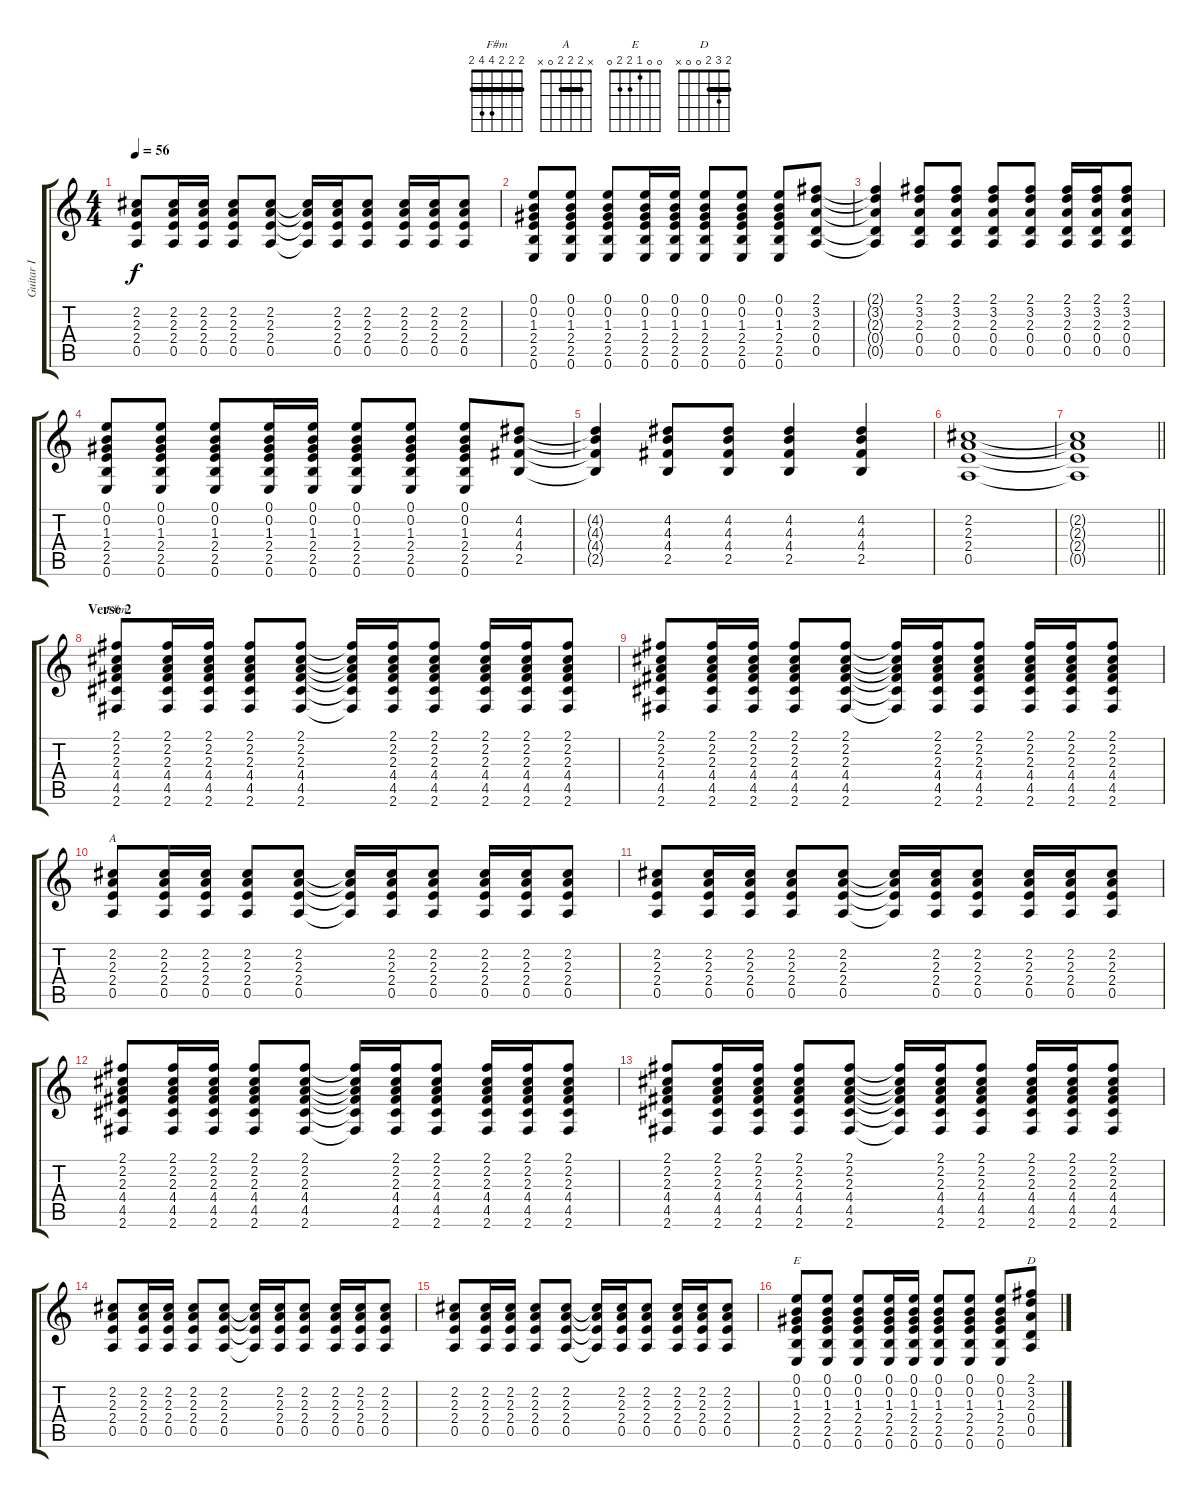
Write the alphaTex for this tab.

\track ("Guitar I" "Guitar I") {instrument acousticguitarnylon}
\staff {score tabs}
\tuning (E4 B3 G3 D3 A2 E2) {hide}
\chord ("F#m" 2 2 2 4 4 2) {barre 2}
\chord ("A" x 2 2 2 0 x) {barre 2}
\chord ("E" 0 0 1 2 2 0)
\chord ("D" 2 3 2 0 0 x) {barre 2}
\ts (4 4)
\tempo 56
\clef g2
\ks c
(2.2 2.3 2.4 0.5).8{dy f} (2.2 2.3 2.4 0.5).16 (2.2 2.3 2.4 0.5).16 (2.2 2.3 2.4 0.5).8 (2.2 2.3 2.4 0.5).8 (2.2{t} 2.3{t} 2.4{t} 0.5{t}).16 (2.2 2.3 2.4 0.5).16 (2.2 2.3 2.4 0.5).8 (2.2 2.3 2.4 0.5).16 (2.2 2.3 2.4 0.5).16 (2.2 2.3 2.4 0.5).8 |
(0.1 0.2 1.3 2.4 2.5 0.6).8 (0.1 0.2 1.3 2.4 2.5 0.6).8 (0.1 0.2 1.3 2.4 2.5 0.6).8 (0.1 0.2 1.3 2.4 2.5 0.6).16 (0.1 0.2 1.3 2.4 2.5 0.6).16 (0.1 0.2 1.3 2.4 2.5 0.6).8 (0.1 0.2 1.3 2.4 2.5 0.6).8 (0.1 0.2 1.3 2.4 2.5 0.6).8 (2.1 3.2 2.3 0.4 0.5).8 |
(2.1{t} 3.2{t} 2.3{t} 0.4{t} 0.5{t}).4 (2.1 3.2 2.3 0.4 0.5).8 (2.1 3.2 2.3 0.4 0.5).8 (2.1 3.2 2.3 0.4 0.5).8 (2.1 3.2 2.3 0.4 0.5).8 (2.1 3.2 2.3 0.4 0.5).16 (2.1 3.2 2.3 0.4 0.5).16 (2.1 3.2 2.3 0.4 0.5).8 |
(0.1 0.2 1.3 2.4 2.5 0.6).8 (0.1 0.2 1.3 2.4 2.5 0.6).8 (0.1 0.2 1.3 2.4 2.5 0.6).8 (0.1 0.2 1.3 2.4 2.5 0.6).16 (0.1 0.2 1.3 2.4 2.5 0.6).16 (0.1 0.2 1.3 2.4 2.5 0.6).8 (0.1 0.2 1.3 2.4 2.5 0.6).8 (0.1 0.2 1.3 2.4 2.5 0.6).8 (4.2 4.3 4.4 2.5).8 |
(4.2{t} 4.3{t} 4.4{t} 2.5{t}).4 (4.2 4.3 4.4 2.5).8 (4.2 4.3 4.4 2.5).8 (4.2 4.3 4.4 2.5).4 (4.2 4.3 4.4 2.5).4 |
(2.2 2.3 2.4 0.5).1 |
\barLineRight lightlight
(2.2{t} 2.3{t} 2.4{t} 0.5{t}).1 |
\section ("" "Verse 2")
(2.1 2.2 2.3 4.4 4.5 2.6).8{ch "F#m"} (2.1 2.2 2.3 4.4 4.5 2.6).16 (2.1 2.2 2.3 4.4 4.5 2.6).16 (2.1 2.2 2.3 4.4 4.5 2.6).8 (2.1 2.2 2.3 4.4 4.5 2.6).8 (2.1{t} 2.2{t} 2.3{t} 4.4{t} 4.5{t} 2.6{t}).16 (2.1 2.2 2.3 4.4 4.5 2.6).16 (2.1 2.2 2.3 4.4 4.5 2.6).8 (2.1 2.2 2.3 4.4 4.5 2.6).16 (2.1 2.2 2.3 4.4 4.5 2.6).16 (2.1 2.2 2.3 4.4 4.5 2.6).8 |
(2.1 2.2 2.3 4.4 4.5 2.6).8 (2.1 2.2 2.3 4.4 4.5 2.6).16 (2.1 2.2 2.3 4.4 4.5 2.6).16 (2.1 2.2 2.3 4.4 4.5 2.6).8 (2.1 2.2 2.3 4.4 4.5 2.6).8 (2.1{t} 2.2{t} 2.3{t} 4.4{t} 4.5{t} 2.6{t}).16 (2.1 2.2 2.3 4.4 4.5 2.6).16 (2.1 2.2 2.3 4.4 4.5 2.6).8 (2.1 2.2 2.3 4.4 4.5 2.6).16 (2.1 2.2 2.3 4.4 4.5 2.6).16 (2.1 2.2 2.3 4.4 4.5 2.6).8 |
(2.2 2.3 2.4 0.5).8{ch "A"} (2.2 2.3 2.4 0.5).16 (2.2 2.3 2.4 0.5).16 (2.2 2.3 2.4 0.5).8 (2.2 2.3 2.4 0.5).8 (2.2{t} 2.3{t} 2.4{t} 0.5{t}).16 (2.2 2.3 2.4 0.5).16 (2.2 2.3 2.4 0.5).8 (2.2 2.3 2.4 0.5).16 (2.2 2.3 2.4 0.5).16 (2.2 2.3 2.4 0.5).8 |
(2.2 2.3 2.4 0.5).8 (2.2 2.3 2.4 0.5).16 (2.2 2.3 2.4 0.5).16 (2.2 2.3 2.4 0.5).8 (2.2 2.3 2.4 0.5).8 (2.2{t} 2.3{t} 2.4{t} 0.5{t}).16 (2.2 2.3 2.4 0.5).16 (2.2 2.3 2.4 0.5).8 (2.2 2.3 2.4 0.5).16 (2.2 2.3 2.4 0.5).16 (2.2 2.3 2.4 0.5).8 |
(2.1 2.2 2.3 4.4 4.5 2.6).8 (2.1 2.2 2.3 4.4 4.5 2.6).16 (2.1 2.2 2.3 4.4 4.5 2.6).16 (2.1 2.2 2.3 4.4 4.5 2.6).8 (2.1 2.2 2.3 4.4 4.5 2.6).8 (2.1{t} 2.2{t} 2.3{t} 4.4{t} 4.5{t} 2.6{t}).16 (2.1 2.2 2.3 4.4 4.5 2.6).16 (2.1 2.2 2.3 4.4 4.5 2.6).8 (2.1 2.2 2.3 4.4 4.5 2.6).16 (2.1 2.2 2.3 4.4 4.5 2.6).16 (2.1 2.2 2.3 4.4 4.5 2.6).8 |
(2.1 2.2 2.3 4.4 4.5 2.6).8 (2.1 2.2 2.3 4.4 4.5 2.6).16 (2.1 2.2 2.3 4.4 4.5 2.6).16 (2.1 2.2 2.3 4.4 4.5 2.6).8 (2.1 2.2 2.3 4.4 4.5 2.6).8 (2.1{t} 2.2{t} 2.3{t} 4.4{t} 4.5{t} 2.6{t}).16 (2.1 2.2 2.3 4.4 4.5 2.6).16 (2.1 2.2 2.3 4.4 4.5 2.6).8 (2.1 2.2 2.3 4.4 4.5 2.6).16 (2.1 2.2 2.3 4.4 4.5 2.6).16 (2.1 2.2 2.3 4.4 4.5 2.6).8 |
(2.2 2.3 2.4 0.5).8 (2.2 2.3 2.4 0.5).16 (2.2 2.3 2.4 0.5).16 (2.2 2.3 2.4 0.5).8 (2.2 2.3 2.4 0.5).8 (2.2{t} 2.3{t} 2.4{t} 0.5{t}).16 (2.2 2.3 2.4 0.5).16 (2.2 2.3 2.4 0.5).8 (2.2 2.3 2.4 0.5).16 (2.2 2.3 2.4 0.5).16 (2.2 2.3 2.4 0.5).8 |
(2.2 2.3 2.4 0.5).8 (2.2 2.3 2.4 0.5).16 (2.2 2.3 2.4 0.5).16 (2.2 2.3 2.4 0.5).8 (2.2 2.3 2.4 0.5).8 (2.2{t} 2.3{t} 2.4{t} 0.5{t}).16 (2.2 2.3 2.4 0.5).16 (2.2 2.3 2.4 0.5).8 (2.2 2.3 2.4 0.5).16 (2.2 2.3 2.4 0.5).16 (2.2 2.3 2.4 0.5).8 |
(0.1 0.2 1.3 2.4 2.5 0.6).8{ch "E"} (0.1 0.2 1.3 2.4 2.5 0.6).8 (0.1 0.2 1.3 2.4 2.5 0.6).8 (0.1 0.2 1.3 2.4 2.5 0.6).16 (0.1 0.2 1.3 2.4 2.5 0.6).16 (0.1 0.2 1.3 2.4 2.5 0.6).8 (0.1 0.2 1.3 2.4 2.5 0.6).8 (0.1 0.2 1.3 2.4 2.5 0.6).8 (2.1 3.2 2.3 0.4 0.5).8{ch "D"}
